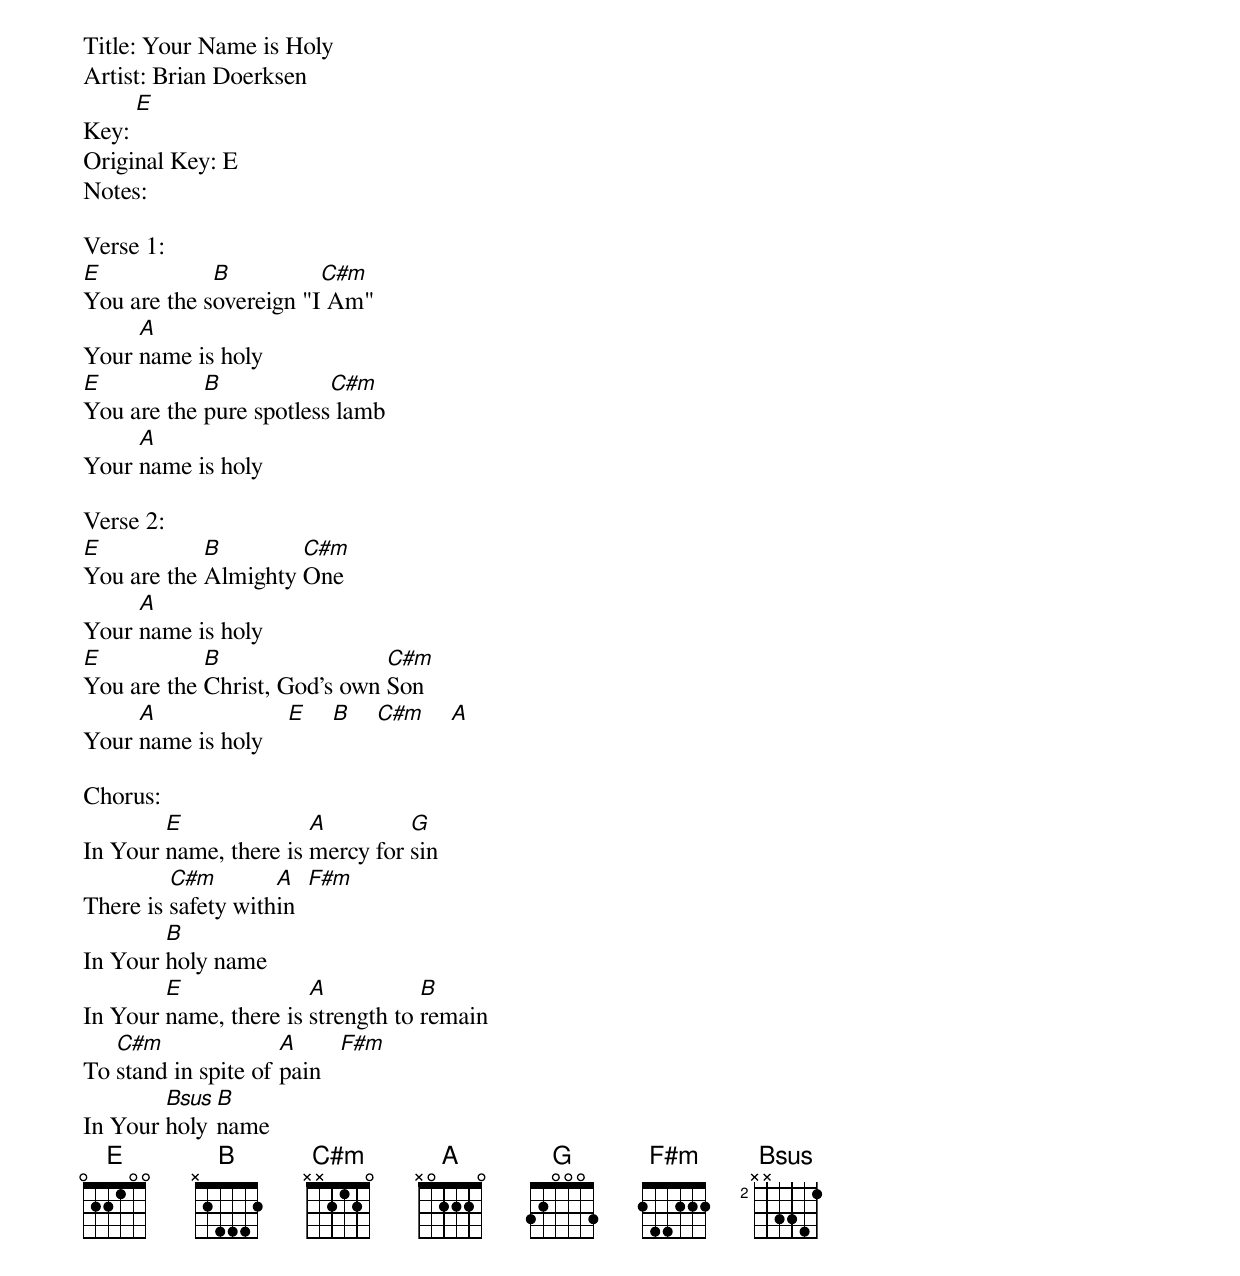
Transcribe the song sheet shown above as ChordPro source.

Title: Your Name is Holy
Artist: Brian Doerksen
Key: [E]
Original Key: E
Notes:

Verse 1:
[E]You are the s[B]overeign "I[C#m] Am"
Your [A]name is holy
[E]You are the [B]pure spotless[C#m] lamb
Your [A]name is holy

Verse 2:
[E]You are the [B]Almighty [C#m]One
Your [A]name is holy
[E]You are the [B]Christ, God's own [C#m]Son
Your [A]name is holy    [E]    [B]    [C#m]    [A]

Chorus:
In Your [E]name, there is [A]mercy for [G]sin
There is [C#m]safety with[A]in  [F#m]
In Your [B]holy name
In Your [E]name, there is [A]strength to [B]remain
To [C#m]stand in spite of [A]pain   [F#m]
In Your [Bsus]holy [B]name
